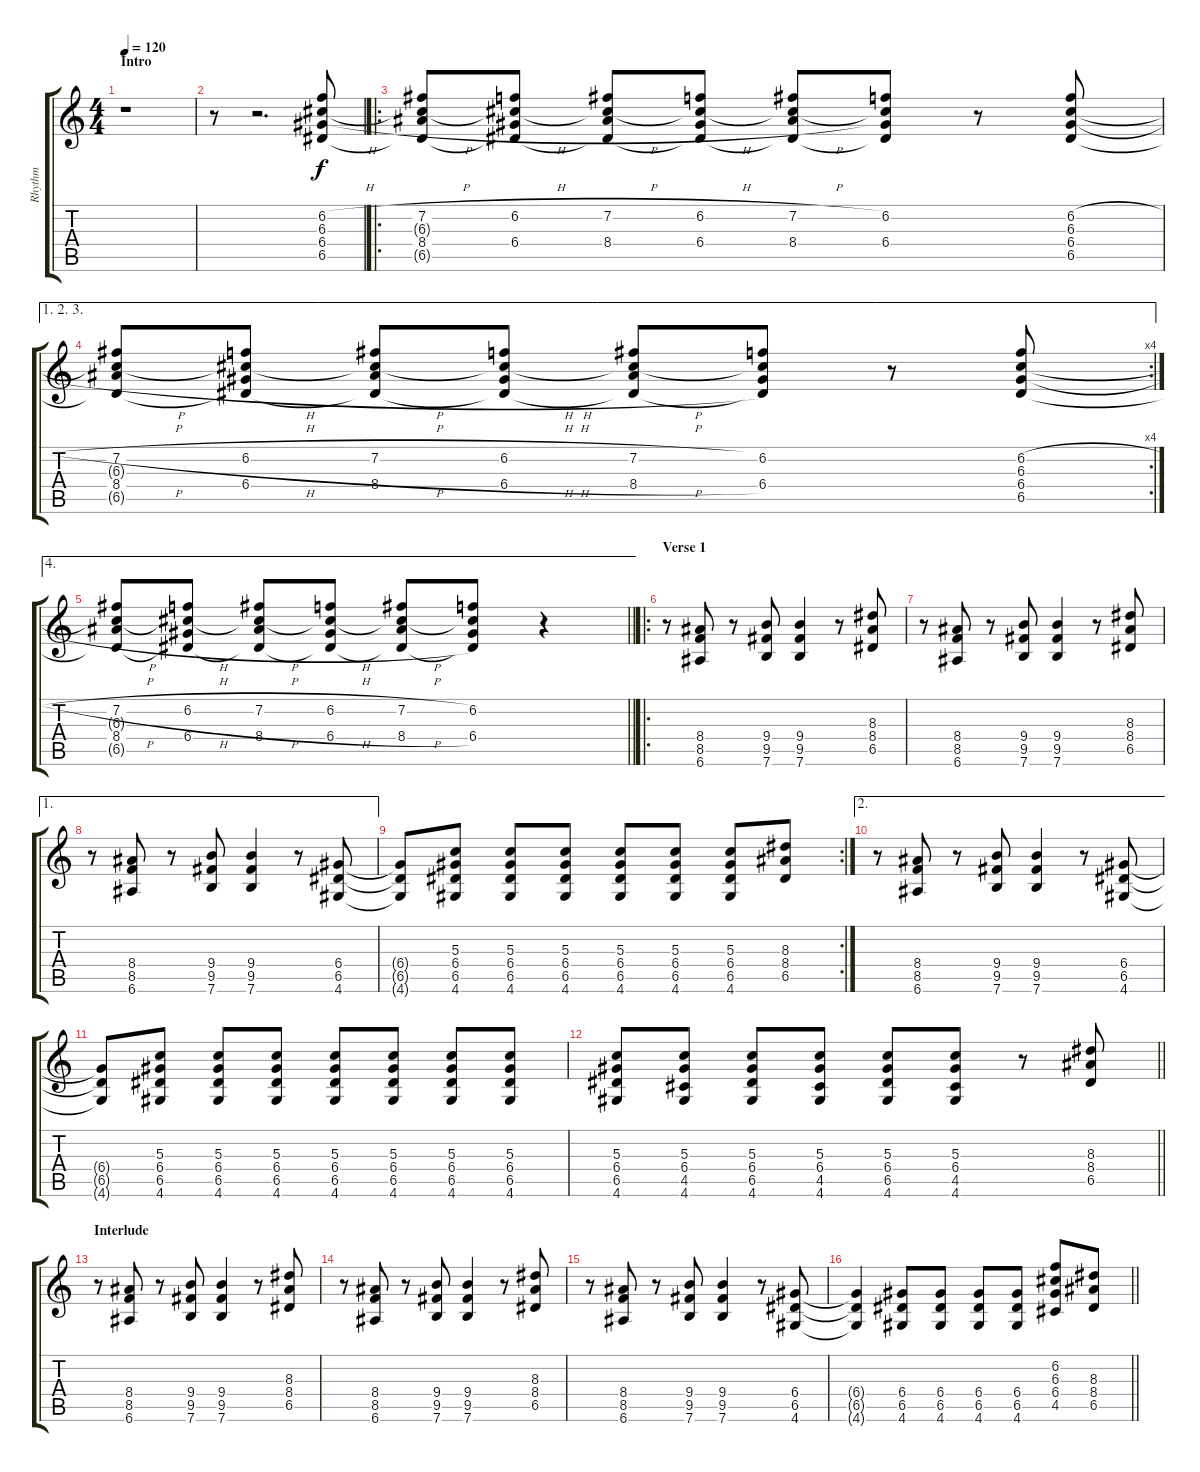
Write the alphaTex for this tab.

\track ("Rhythm" "Rhythm") {instrument overdrivenguitar}
\staff {score tabs}
\tuning (E4 B3 G3 D3 A2 E2) {hide}
\ts (4 4)
\section ("" "Intro")
\tempo 120
\clef g2
\ks c
r.1{dy f instrument overdrivenguitar} |
r.8 r.2{d} (6.2{h} 6.3 6.4{h} 6.5).8 |
\ro
(7.2{h} 6.3{t} 8.4{h} 6.5{t}).8 (6.2{h} 6.3{t} 6.4{h} 6.5{t}).8 (7.2{h} 6.3{t} 8.4{h} 6.5{t}).8 (6.2{h} 6.3{t} 6.4{h} 6.5{t}).8 (7.2{h} 6.3{t} 8.4{h} 6.5{t}).8 (6.2 6.3{t} 6.4 6.5{t}).8 r.8 (6.2{h} 6.3 6.4{h} 6.5).8 |
\ae (1 2 3)
\rc 4
(7.2{h} 6.3{t} 8.4{h} 6.5{t}).8 (6.2{h} 6.3{t} 6.4{h} 6.5{t}).8 (7.2{h} 6.3{t} 8.4{h} 6.5{t}).8 (6.2{h} 6.3{t} 6.4{h} 6.5{t}).8 (7.2{h} 6.3{t} 8.4{h} 6.5{t}).8 (6.2 6.3{t} 6.4 6.5{t}).8 r.8 (6.2{h} 6.3 6.4{h} 6.5).8 |
\ae 4
\barLineRight lightlight
(7.2{h} 6.3{t} 8.4{h} 6.5{t}).8 (6.2{h} 6.3{t} 6.4{h} 6.5{t}).8 (7.2{h} 6.3{t} 8.4{h} 6.5{t}).8 (6.2{h} 6.3{t} 6.4{h} 6.5{t}).8 (7.2{h} 6.3{t} 8.4{h} 6.5{t}).8 (6.2 6.3{t} 6.4 6.5{t}).8 r.4 |
\ro
\section ("" "Verse 1")
r.8 (8.4 8.5 6.6).8 r.8 (9.4 9.5 7.6).8 (9.4 9.5 7.6).4 r.8 (8.3 8.4 6.5).8 |
r.8 (8.4 8.5 6.6).8 r.8 (9.4 9.5 7.6).8 (9.4 9.5 7.6).4 r.8 (8.3 8.4 6.5).8 |
\ae 1
r.8 (8.4 8.5 6.6).8 r.8 (9.4 9.5 7.6).8 (9.4 9.5 7.6).4 r.8 (6.4 6.5 4.6).8 |
\rc 2
(6.4{t} 6.5{t} 4.6{t}).8 (5.3 6.4 6.5 4.6).8 (5.3 6.4 6.5 4.6).8 (5.3 6.4 6.5 4.6).8 (5.3 6.4 6.5 4.6).8 (5.3 6.4 6.5 4.6).8 (5.3 6.4 6.5 4.6).8 (8.3 8.4 6.5).8 |
\ae 2
r.8 (8.4 8.5 6.6).8 r.8 (9.4 9.5 7.6).8 (9.4 9.5 7.6).4 r.8 (6.4 6.5 4.6).8 |
(6.4{t} 6.5{t} 4.6{t}).8 (5.3 6.4 6.5 4.6).8 (5.3 6.4 6.5 4.6).8 (5.3 6.4 6.5 4.6).8 (5.3 6.4 6.5 4.6).8 (5.3 6.4 6.5 4.6).8 (5.3 6.4 6.5 4.6).8 (5.3 6.4 6.5 4.6).8 |
\barLineRight lightlight
(5.3 6.4 6.5 4.6).8 (5.3 6.4 4.5 4.6).8 (5.3 6.4 6.5 4.6).8 (5.3 6.4 4.5 4.6).8 (5.3 6.4 6.5 4.6).8 (5.3 6.4 4.5 4.6).8 r.8 (8.3 8.4 6.5).8 |
\section ("" "Interlude")
r.8 (8.4 8.5 6.6).8 r.8 (9.4 9.5 7.6).8 (9.4 9.5 7.6).4 r.8 (8.3 8.4 6.5).8 |
r.8 (8.4 8.5 6.6).8 r.8 (9.4 9.5 7.6).8 (9.4 9.5 7.6).4 r.8 (8.3 8.4 6.5).8 |
r.8 (8.4 8.5 6.6).8 r.8 (9.4 9.5 7.6).8 (9.4 9.5 7.6).4 r.8 (6.4 6.5 4.6).8 |
\barLineRight lightlight
(6.4{t} 6.5{t} 4.6{t}).4 (6.4 6.5 4.6).8 (6.4 6.5 4.6).8 (6.4 6.5 4.6).8 (6.4 6.5 4.6).8 (6.2 6.3 6.4 4.5).8 (8.3 8.4 6.5).8
